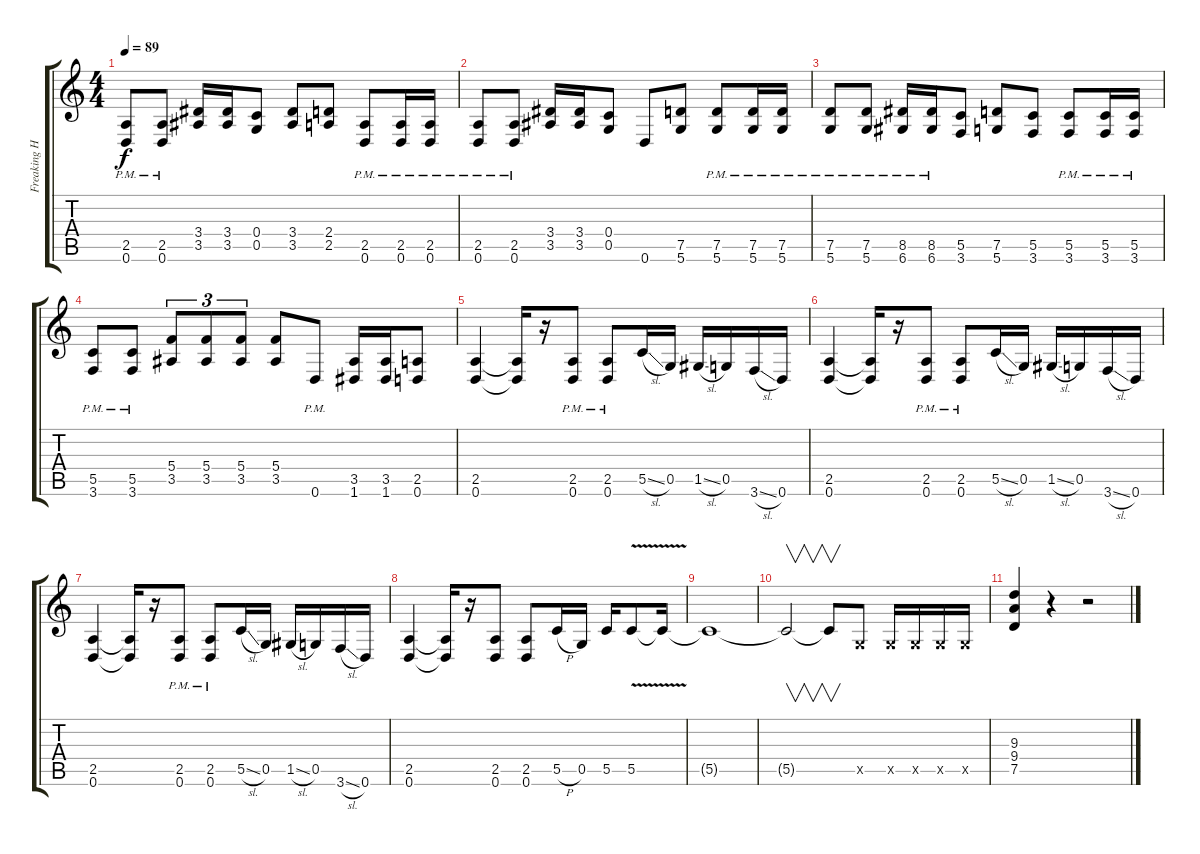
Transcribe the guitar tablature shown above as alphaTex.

\track ("Freaking Hammet" "Freaking H") {instrument distortionguitar}
\staff {score tabs}
\tuning (D4 A3 F3 C3 G2 D2) {hide}
\ts (4 4)
\tempo 89
\clef g2
\ks c
(2.5{pm} 0.6{pm}).8{dy f} (2.5{pm} 0.6{pm}).8 (3.4 3.5).16 (3.4 3.5).16 (0.4 0.5).8 (3.4 3.5).8 (2.4 2.5).8 (2.5{pm} 0.6{pm}).8 (2.5{pm} 0.6{pm}).16 (2.5{pm} 0.6{pm}).16 |
(2.5{pm} 0.6{pm}).8 (2.5{pm} 0.6{pm}).8 (3.4 3.5).16 (3.4 3.5).16 (0.4 0.5).8 0.6.8 (7.5 5.6).8 (7.5{pm} 5.6{pm}).8 (7.5{pm} 5.6{pm}).16 (7.5{pm} 5.6{pm}).16 |
(7.5{pm} 5.6{pm}).8 (7.5{pm} 5.6{pm}).8 (8.5{pm} 6.6{pm}).16 (8.5{pm} 6.6{pm}).16 (5.5 3.6).8 (7.5 5.6).8 (5.5 3.6).8 (5.5{pm} 3.6{pm}).8 (5.5{pm} 3.6{pm}).16 (5.5{pm} 3.6{pm}).16 |
(5.5{pm} 3.6{pm}).8 (5.5{pm} 3.6{pm}).8 (5.4 3.5).8{tu (3 2)} (5.4 3.5).8{tu (3 2)} (5.4 3.5).8{tu (3 2)} (5.4 3.5).8 0.6{pm}.8 (3.5 1.6).16 (3.5 1.6).16 (2.5 0.6).8 |
(2.5 0.6).4 (2.5{t} 0.6{t}).16 r.16 (2.5{pm} 0.6{pm}).8 (2.5{pm} 0.6{pm}).8 5.5{sl}.16 0.5.16 1.5{sl}.16 0.5.16 3.6{sl}.16 0.6.16 |
(2.5 0.6).4 (2.5{t} 0.6{t}).16 r.16 (2.5{pm} 0.6{pm}).8 (2.5{pm} 0.6{pm}).8 5.5{sl}.16 0.5.16 1.5{sl}.16 0.5.16 3.6{sl}.16 0.6.16 |
(2.5 0.6).4 (2.5{t} 0.6{t}).16 r.16 (2.5{pm} 0.6{pm}).8 (2.5{pm} 0.6{pm}).8 5.5{sl}.16 0.5.16 1.5{sl}.16 0.5.16 3.6{sl}.16 0.6.16 |
(2.5 0.6).4 (2.5{t} 0.6{t}).16 r.16 (2.5 0.6).8 (2.5 0.6).8 5.5{h}.16 0.5.16 5.5.16 5.5{v}.8 5.5{t}.16 |
5.5{t}.1 |
5.5{t}.2{v} 5.5{t}.8{v} 0.5{x}.8 0.5{x}.16 0.5{x}.16 0.5{x}.16 0.5{x}.16 |
(9.3 9.4 7.5).4 r.4 r.2
